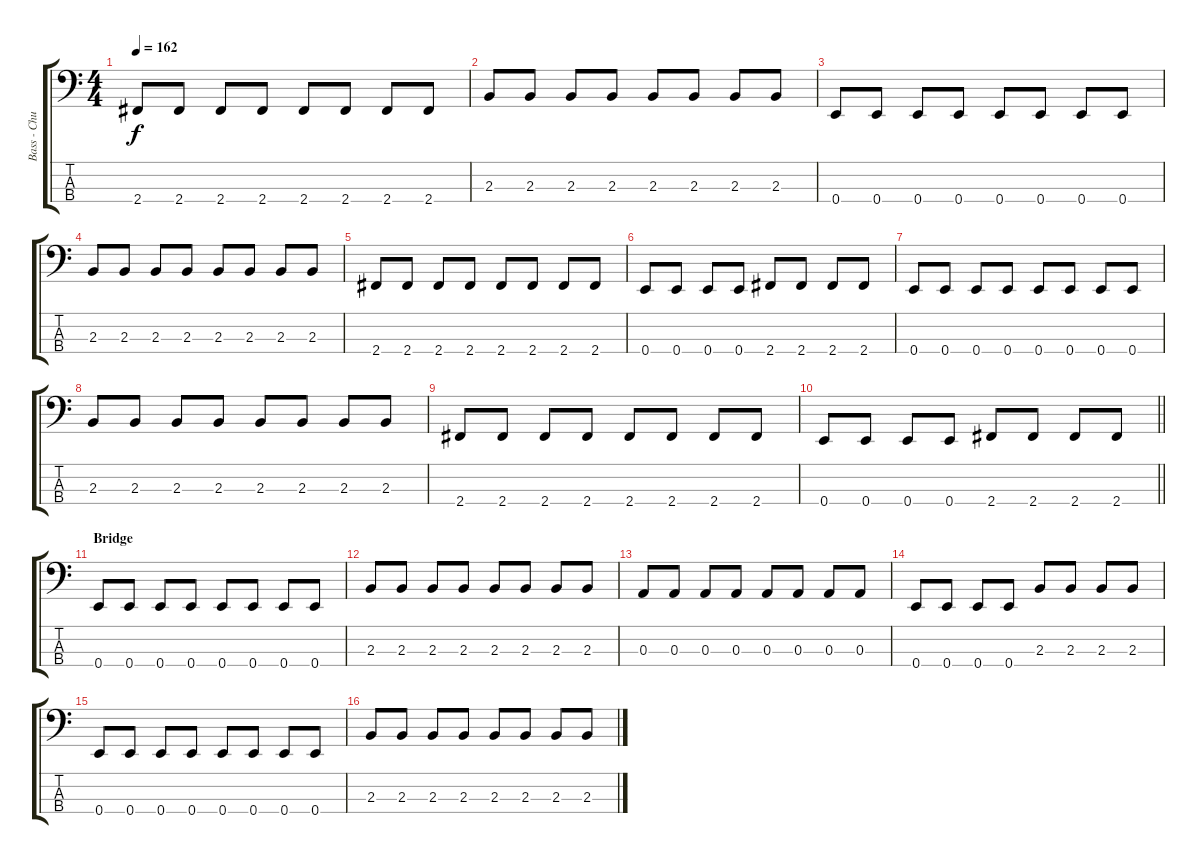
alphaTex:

\track ("Bass - Chumakova" "Bass - Chu") {instrument electricbassfinger}
\staff {score tabs}
\tuning (G2 D2 A1 E1) {hide}
\ts (4 4)
\tempo 162
\clef f4
\ks c
2.4.8{dy f} 2.4.8 2.4.8 2.4.8 2.4.8 2.4.8 2.4.8 2.4.8 |
2.3.8 2.3.8 2.3.8 2.3.8 2.3.8 2.3.8 2.3.8 2.3.8 |
0.4.8 0.4.8 0.4.8 0.4.8 0.4.8 0.4.8 0.4.8 0.4.8 |
2.3.8 2.3.8 2.3.8 2.3.8 2.3.8 2.3.8 2.3.8 2.3.8 |
2.4.8 2.4.8 2.4.8 2.4.8 2.4.8 2.4.8 2.4.8 2.4.8 |
0.4.8 0.4.8 0.4.8 0.4.8 2.4.8 2.4.8 2.4.8 2.4.8 |
0.4.8 0.4.8 0.4.8 0.4.8 0.4.8 0.4.8 0.4.8 0.4.8 |
2.3.8 2.3.8 2.3.8 2.3.8 2.3.8 2.3.8 2.3.8 2.3.8 |
2.4.8 2.4.8 2.4.8 2.4.8 2.4.8 2.4.8 2.4.8 2.4.8 |
\barLineRight lightlight
0.4.8 0.4.8 0.4.8 0.4.8 2.4.8 2.4.8 2.4.8 2.4.8 |
\section ("" "Bridge")
0.4.8 0.4.8 0.4.8 0.4.8 0.4.8 0.4.8 0.4.8 0.4.8 |
2.3.8 2.3.8 2.3.8 2.3.8 2.3.8 2.3.8 2.3.8 2.3.8 |
0.3.8 0.3.8 0.3.8 0.3.8 0.3.8 0.3.8 0.3.8 0.3.8 |
0.4.8 0.4.8 0.4.8 0.4.8 2.3.8 2.3.8 2.3.8 2.3.8 |
0.4.8 0.4.8 0.4.8 0.4.8 0.4.8 0.4.8 0.4.8 0.4.8 |
2.3.8 2.3.8 2.3.8 2.3.8 2.3.8 2.3.8 2.3.8 2.3.8
